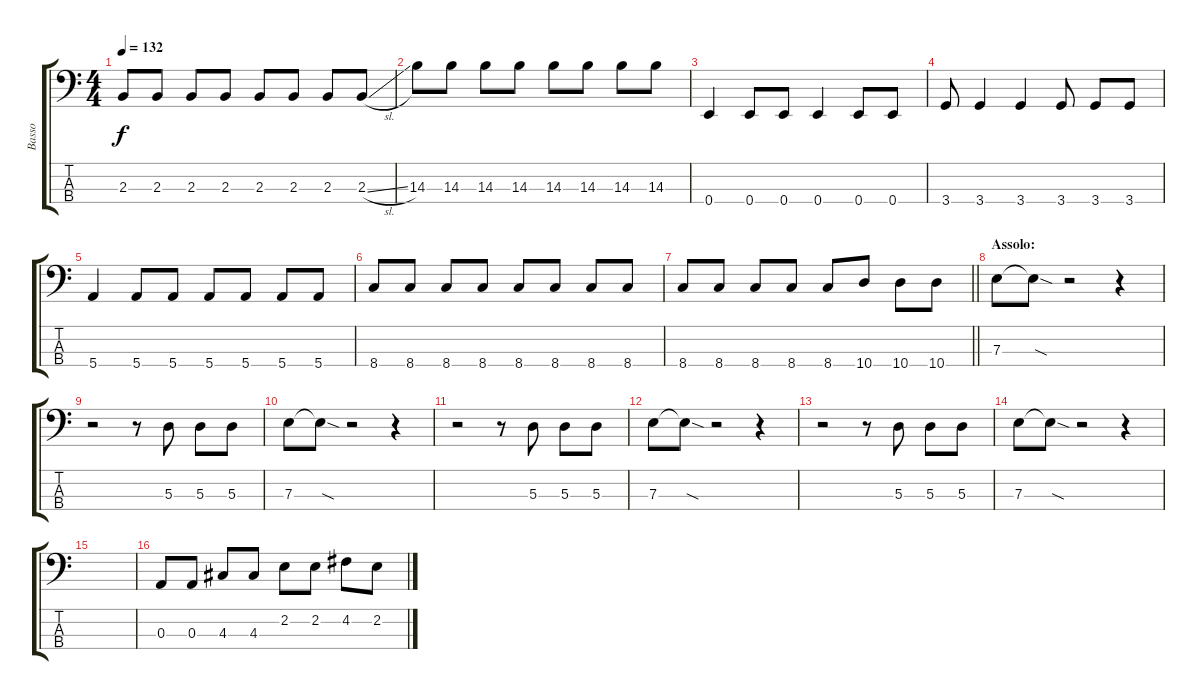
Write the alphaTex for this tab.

\track ("Basso" "Basso") {instrument electricbasspick}
\staff {score tabs}
\tuning (G2 D2 A1 E1) {hide}
\ts (4 4)
\tempo 132
\clef f4
\ks c
2.3.8{dy f} 2.3.8 2.3.8 2.3.8 2.3.8 2.3.8 2.3.8 2.3{sl}.8 |
14.3.8 14.3.8 14.3.8 14.3.8 14.3.8 14.3.8 14.3.8 14.3.8 |
0.4.4 0.4.8 0.4.8 0.4.4 0.4.8 0.4.8 |
3.4.8 3.4.4 3.4.4 3.4.8 3.4.8 3.4.8 |
5.4.4 5.4.8 5.4.8 5.4.8 5.4.8 5.4.8 5.4.8 |
8.4.8 8.4.8 8.4.8 8.4.8 8.4.8 8.4.8 8.4.8 8.4.8 |
\barLineRight lightlight
8.4.8 8.4.8 8.4.8 8.4.8 8.4.8 10.4.8 10.4.8 10.4.8 |
\section ("" "Assolo:")
7.3.8 7.3{sod t}.8 r.2 r.4 |
r.2 r.8 5.3.8 5.3.8 5.3.8 |
7.3.8 7.3{sod t}.8 r.2 r.4 |
r.2 r.8 5.3.8 5.3.8 5.3.8 |
7.3.8 7.3{sod t}.8 r.2 r.4 |
r.2 r.8 5.3.8 5.3.8 5.3.8 |
7.3.8 7.3{sod t}.8 r.2 r.4 |
|
0.3.8 0.3.8 4.3.8 4.3.8 2.2.8 2.2.8 4.2.8 2.2.8
